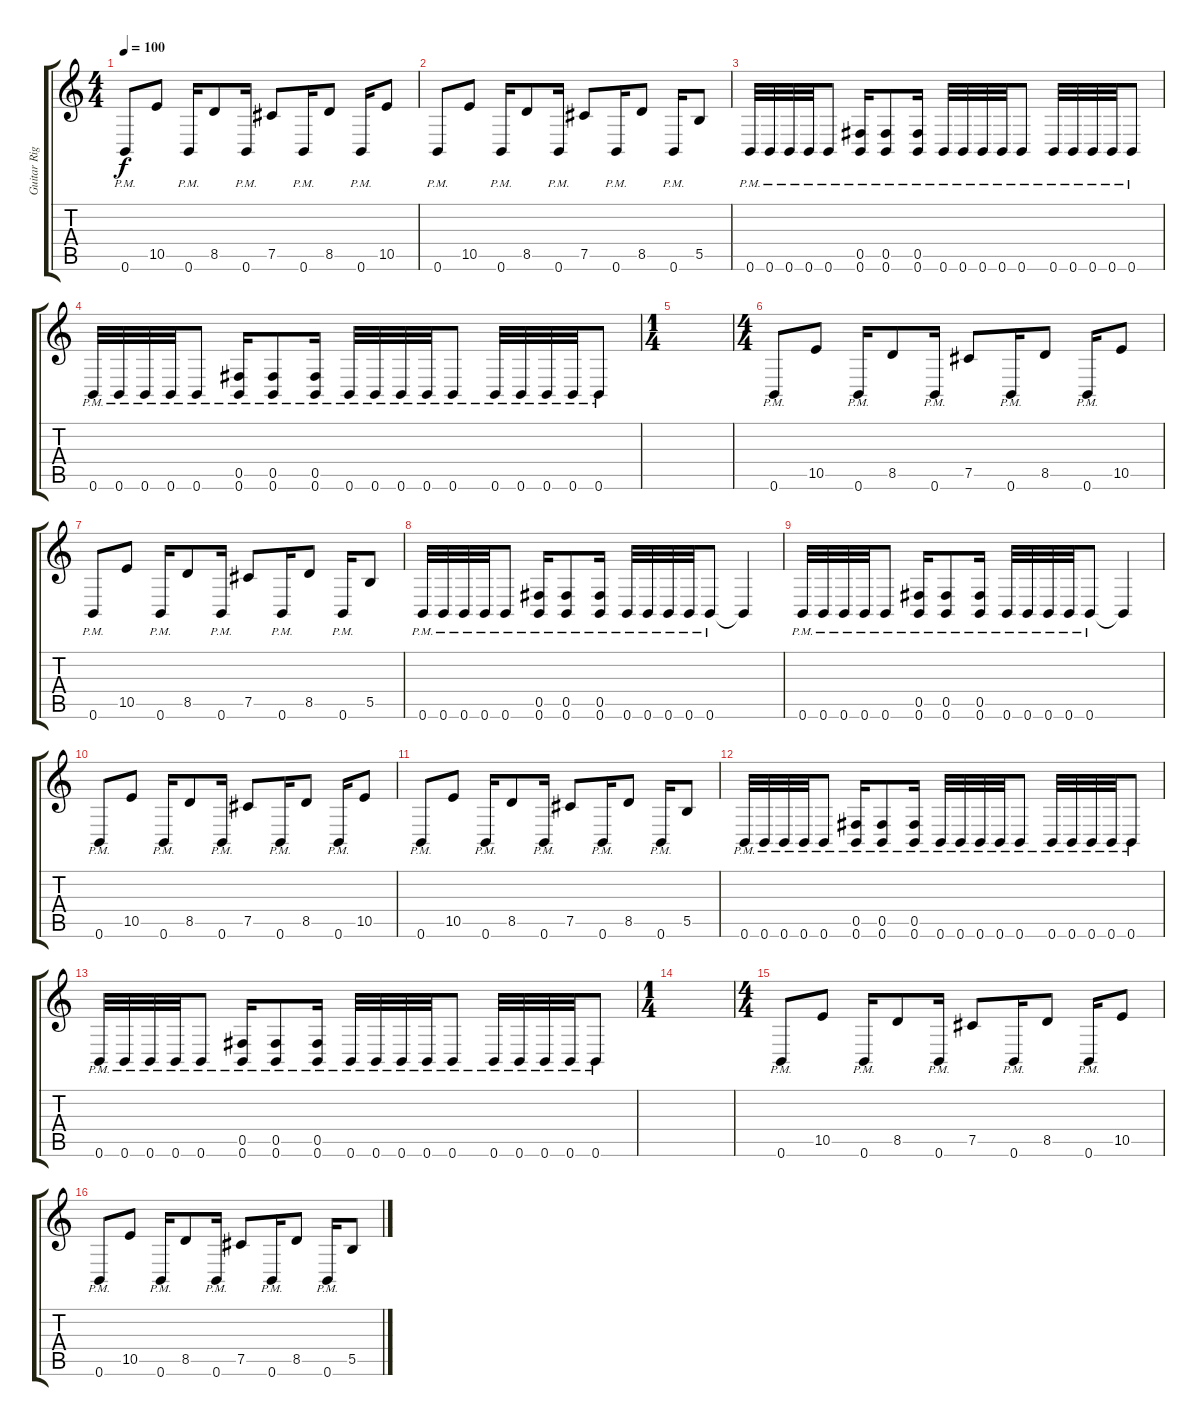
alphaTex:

\track ("Guitar Right" "Guitar Rig") {instrument distortionguitar}
\staff {score tabs}
\tuning (Db4 Ab3 E3 B2 Gb2 B1) {hide}
\ts (4 4)
\tempo 100
\clef g2
\ks c
0.6{pm}.8{dy f} 10.5.8 0.6{pm}.16 8.5.8 0.6{pm}.16 7.5.8 0.6{pm}.16 8.5.8 0.6{pm}.16 10.5.8 |
0.6{pm}.8 10.5.8 0.6{pm}.16 8.5.8 0.6{pm}.16 7.5.8 0.6{pm}.16 8.5.8 0.6{pm}.16 5.5.8 |
0.6{pm}.32 0.6{pm}.32 0.6{pm}.32 0.6{pm}.32 0.6{pm}.8 (0.5{pm} 0.6{pm}).16 (0.5{pm} 0.6{pm}).8 (0.5{pm} 0.6{pm}).16 0.6{pm}.32 0.6{pm}.32 0.6{pm}.32 0.6{pm}.32 0.6{pm}.8 0.6{pm}.32 0.6{pm}.32 0.6{pm}.32 0.6{pm}.32 0.6{pm}.8 |
0.6{pm}.32 0.6{pm}.32 0.6{pm}.32 0.6{pm}.32 0.6{pm}.8 (0.5{pm} 0.6{pm}).16 (0.5{pm} 0.6{pm}).8 (0.5{pm} 0.6{pm}).16 0.6{pm}.32 0.6{pm}.32 0.6{pm}.32 0.6{pm}.32 0.6{pm}.8 0.6{pm}.32 0.6{pm}.32 0.6{pm}.32 0.6{pm}.32 0.6{pm}.8 |
\ts (1 4)
|
\ts (4 4)
0.6{pm}.8 10.5.8 0.6{pm}.16 8.5.8 0.6{pm}.16 7.5.8 0.6{pm}.16 8.5.8 0.6{pm}.16 10.5.8 |
0.6{pm}.8 10.5.8 0.6{pm}.16 8.5.8 0.6{pm}.16 7.5.8 0.6{pm}.16 8.5.8 0.6{pm}.16 5.5.8 |
0.6{pm}.32 0.6{pm}.32 0.6{pm}.32 0.6{pm}.32 0.6{pm}.8 (0.5{pm} 0.6{pm}).16 (0.5{pm} 0.6{pm}).8 (0.5{pm} 0.6{pm}).16 0.6{pm}.32 0.6{pm}.32 0.6{pm}.32 0.6{pm}.32 0.6{pm}.8 0.6{t}.4 |
0.6{pm}.32 0.6{pm}.32 0.6{pm}.32 0.6{pm}.32 0.6{pm}.8 (0.5{pm} 0.6{pm}).16 (0.5{pm} 0.6{pm}).8 (0.5{pm} 0.6{pm}).16 0.6{pm}.32 0.6{pm}.32 0.6{pm}.32 0.6{pm}.32 0.6{pm}.8 0.6{t}.4 |
0.6{pm}.8 10.5.8 0.6{pm}.16 8.5.8 0.6{pm}.16 7.5.8 0.6{pm}.16 8.5.8 0.6{pm}.16 10.5.8 |
0.6{pm}.8 10.5.8 0.6{pm}.16 8.5.8 0.6{pm}.16 7.5.8 0.6{pm}.16 8.5.8 0.6{pm}.16 5.5.8 |
0.6{pm}.32 0.6{pm}.32 0.6{pm}.32 0.6{pm}.32 0.6{pm}.8 (0.5{pm} 0.6{pm}).16 (0.5{pm} 0.6{pm}).8 (0.5{pm} 0.6{pm}).16 0.6{pm}.32 0.6{pm}.32 0.6{pm}.32 0.6{pm}.32 0.6{pm}.8 0.6{pm}.32 0.6{pm}.32 0.6{pm}.32 0.6{pm}.32 0.6{pm}.8 |
0.6{pm}.32 0.6{pm}.32 0.6{pm}.32 0.6{pm}.32 0.6{pm}.8 (0.5{pm} 0.6{pm}).16 (0.5{pm} 0.6{pm}).8 (0.5{pm} 0.6{pm}).16 0.6{pm}.32 0.6{pm}.32 0.6{pm}.32 0.6{pm}.32 0.6{pm}.8 0.6{pm}.32 0.6{pm}.32 0.6{pm}.32 0.6{pm}.32 0.6{pm}.8 |
\ts (1 4)
|
\ts (4 4)
0.6{pm}.8 10.5.8 0.6{pm}.16 8.5.8 0.6{pm}.16 7.5.8 0.6{pm}.16 8.5.8 0.6{pm}.16 10.5.8 |
0.6{pm}.8 10.5.8 0.6{pm}.16 8.5.8 0.6{pm}.16 7.5.8 0.6{pm}.16 8.5.8 0.6{pm}.16 5.5.8
